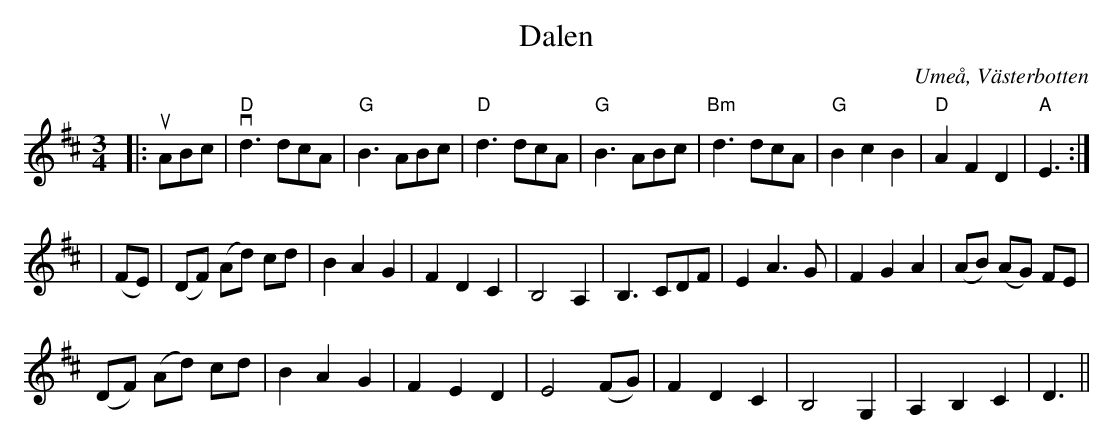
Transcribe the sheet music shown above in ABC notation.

X:1
T:Dalen
O:Umeå, Västerbotten
M:3/4
L:1/8
K:D
|: uABc | "D"vd3 dcA | "G"B3 ABc | "D" d3 dcA | "G"B3 ABc | "Bm"d3 dcA | "G"B2 c2 B2 | "D"A2 F2 D2 | "A"E3 :|
| (FE) | (DF) (Ad) cd | B2 A2 G2 | F2 D2 C2 | B,4 A,2 | B,3 CDF | E2 A3 G | F2 G2 A2 | (AB) (AG) FE |
 (DF) (Ad) cd | B2 A2 G2 | F2 E2 D2 | E4 (FG) | F2 D2 C2 | B,4 G,2 | A,2 B,2 C2 | D3 ||
